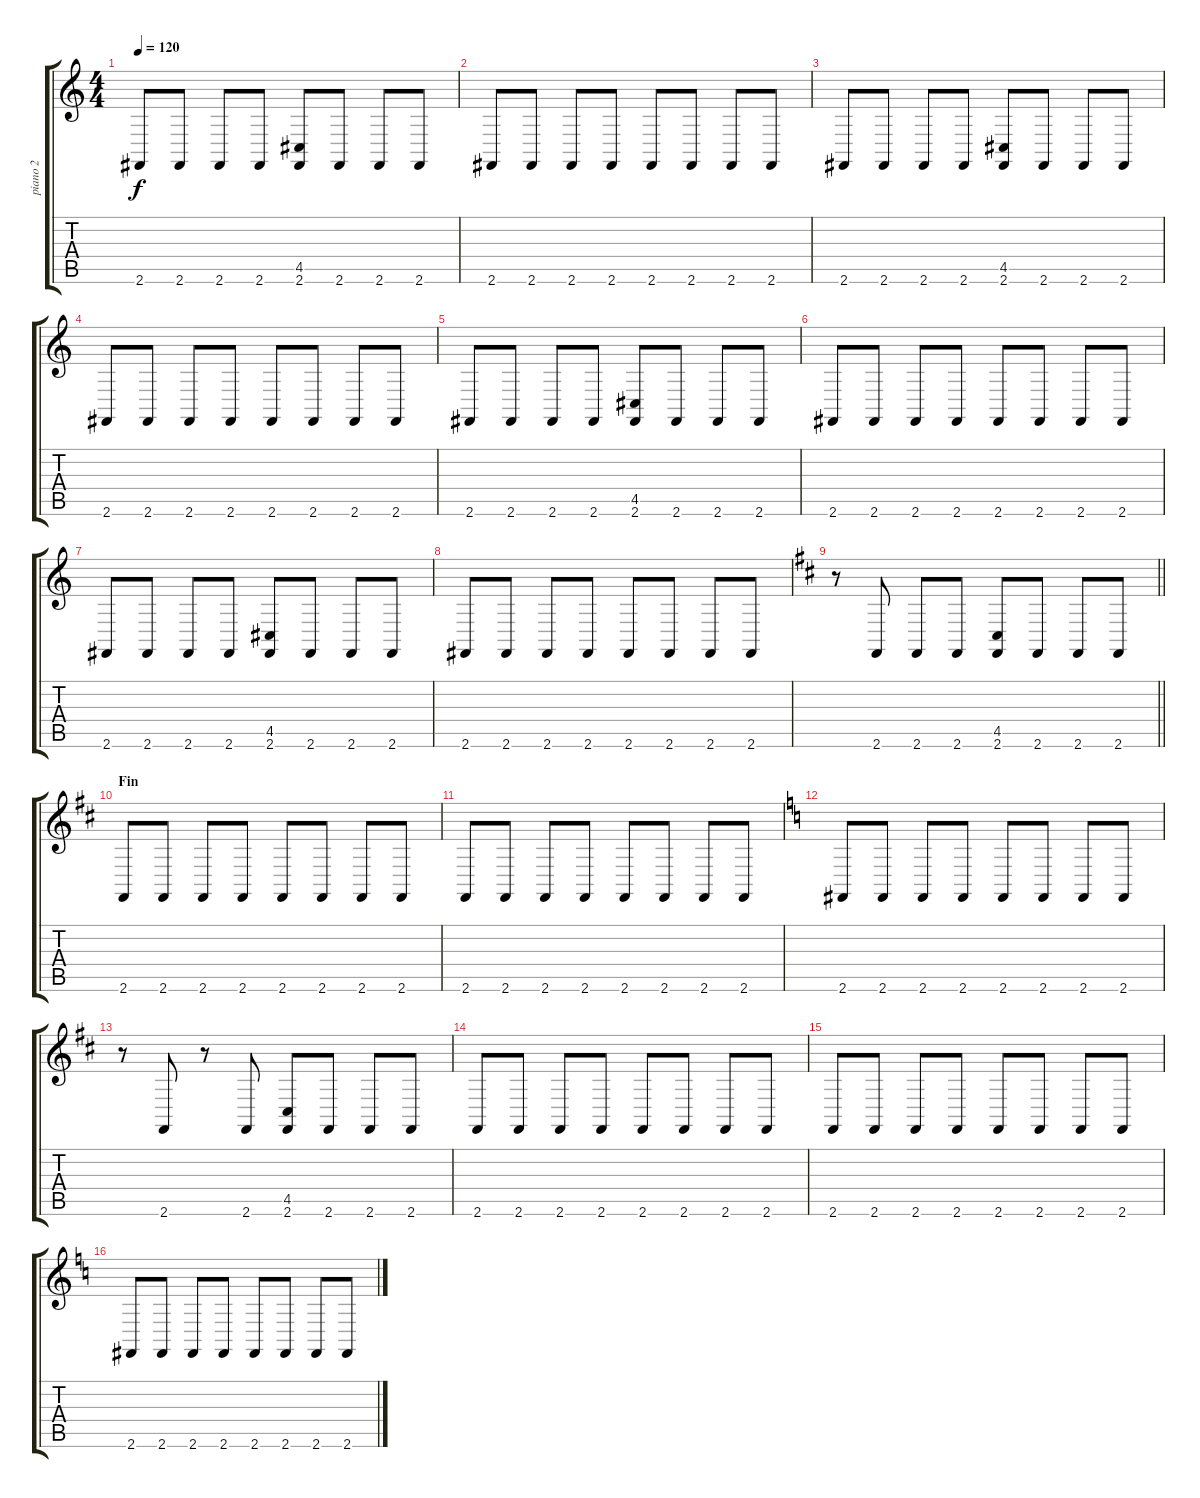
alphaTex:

\track ("piano 2" "piano 2") {instrument electricgrandpiano}
\staff {score tabs}
\tuning (E4 B3 G3 D3 A2 E2) {hide}
\ts (4 4)
\tempo 120
\clef g2
\ks c
2.6.8{dy f} 2.6.8 2.6.8 2.6.8 (4.5 2.6).8 2.6.8 2.6.8 2.6.8 |
2.6.8 2.6.8 2.6.8 2.6.8 2.6.8 2.6.8 2.6.8 2.6.8 |
2.6.8 2.6.8 2.6.8 2.6.8 (4.5 2.6).8 2.6.8 2.6.8 2.6.8 |
2.6.8 2.6.8 2.6.8 2.6.8 2.6.8 2.6.8 2.6.8 2.6.8 |
2.6.8 2.6.8 2.6.8 2.6.8 (4.5 2.6).8 2.6.8 2.6.8 2.6.8 |
2.6.8 2.6.8 2.6.8 2.6.8 2.6.8 2.6.8 2.6.8 2.6.8 |
2.6.8 2.6.8 2.6.8 2.6.8 (4.5 2.6).8 2.6.8 2.6.8 2.6.8 |
2.6.8 2.6.8 2.6.8 2.6.8 2.6.8 2.6.8 2.6.8 2.6.8 |
\barLineRight lightlight
\ks d
r.8 2.6.8 2.6.8 2.6.8 (4.5 2.6).8 2.6.8 2.6.8 2.6.8 |
\section ("" "Fin")
2.6.8 2.6.8 2.6.8 2.6.8 2.6.8 2.6.8 2.6.8 2.6.8 |
2.6.8 2.6.8 2.6.8 2.6.8 2.6.8 2.6.8 2.6.8 2.6.8 |
\ks c
2.6.8 2.6.8 2.6.8 2.6.8 2.6.8 2.6.8 2.6.8 2.6.8 |
\ks d
r.8 2.6.8 r.8 2.6.8 (4.5 2.6).8 2.6.8 2.6.8{volume 16} 2.6.8{volume 16} |
2.6.8{volume 16} 2.6.8{volume 15} 2.6.8{volume 15} 2.6.8{volume 15} 2.6.8{volume 15} 2.6.8{volume 14} 2.6.8{volume 14} 2.6.8{volume 14} |
2.6.8{volume 14} 2.6.8{volume 13} 2.6.8{volume 13} 2.6.8{volume 13} 2.6.8{volume 12} 2.6.8{volume 12} 2.6.8{volume 12} 2.6.8{volume 12} |
\ks c
2.6.8{volume 12} 2.6.8{volume 11} 2.6.8{volume 11} 2.6.8{volume 11} 2.6.8{volume 11} 2.6.8{volume 10} 2.6.8{volume 10} 2.6.8{volume 10}
